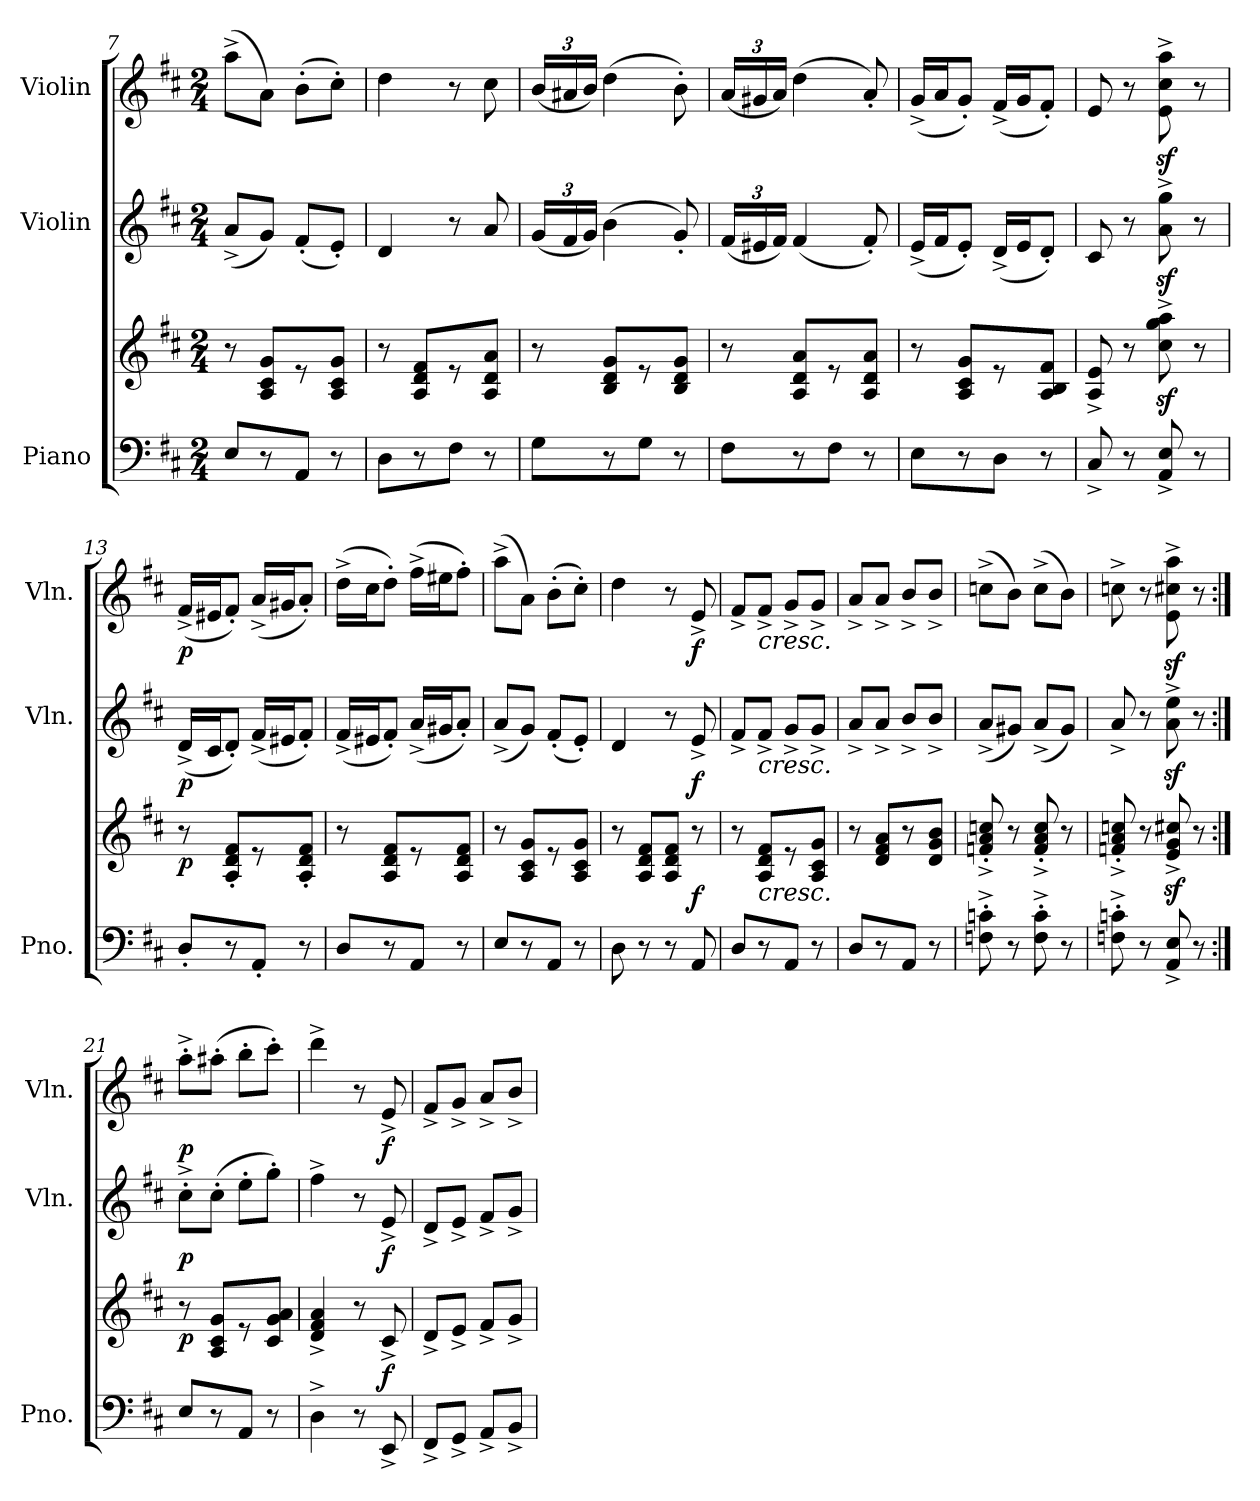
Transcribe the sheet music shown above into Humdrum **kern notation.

**kern	**kern	**dynam	**kern	**dynam	**kern	**dynam
*part3	*part3	*part3	*part2	*part2	*part1	*part1
*staff4	*staff3	*staff3/4	*staff2	*staff2	*staff1	*staff1
*I"Piano	*	*	*I"Violin	*	*I"Violin	*
*I'Pno.	*	*	*I'Vln.	*	*I'Vln.	*
!!LO:PB:g=z
*clefF4	*clefG2	*	*clefG2	*	*clefG2	*
*k[f#c#]	*k[f#c#]	*	*k[f#c#]	*	*k[f#c#]	*
*M2/4	*M2/4	*	*M2/4	*	*M2/4	*
=7	=7	=7	=7	=7	=7	=7
8E/L	8r	.	(<8a^/L	.	(>8aa^\L	.
8r	8A/ 8c#/ 8g/L	.	8g/J)	.	8a\J)	.
8AA/J	8r	.	(<8f#'/L	.	(>8b'\L	.
8r	8A/ 8c#/ 8g/J	.	8e'/J)	.	8cc#'\J)	.
=8	=8	=8	=8	=8	=8	=8
8D\L	8r	.	4d/	.	4dd\	.
8r	8A/ 8d/ 8f#/L	.	.	.	.	.
8F#\J	8r	.	8r	.	8r	.
8r	8A/ 8d/ 8a/J	.	8a/	.	8cc#\	.
=9	=9	=9	=9	=9	=9	=9
*	*	*	*Xbrackettup	*	*Xbrackettup	*
8G\L	8r	.	(<24g/LL	.	(<24b/LL	.
.	.	.	24f#/	.	24a#X/	.
.	.	.	24g/JJ)	.	24b/JJ)	.
8r	8B/ 8d/ 8g/L	.	(>4b\	.	(>4dd\	.
8G\J	8r	.	.	.	.	.
8r	8B/ 8d/ 8g/J	.	8g'/)	.	8b'\)	.
=10	=10	=10	=10	=10	=10	=10
8F#\L	8r	.	(<24f#/LL	.	(<24a/LL	.
.	.	.	24e#X/	.	24g#X/	.
.	.	.	24f#/JJ)	.	24a/JJ)	.
8r	8A/ 8d/ 8a/L	.	(<4f#/	.	(>4dd\	.
8F#\J	8r	.	.	.	.	.
8r	8A/ 8d/ 8a/J	.	8f#'/)	.	8a'/)	.
=11	=11	=11	=11	=11	=11	=11
8E\L	8r	.	(<16e^/LL	.	(<16g^/LL	.
.	.	.	16f#/J	.	16a/J	.
8r	8A/ 8c#/ 8g/L	.	8e'/J)	.	8g'/J)	.
8D\J	8r	.	(<16d^/LL	.	(<16f#^/LL	.
.	.	.	16e/J	.	16g/J	.
8r	8A/ 8B/ 8f#/J	.	8d'/J)	.	8f#'/J)	.
=12	=12	=12	=12	=12	=12	=12
8C#^/	8A/^ 8e/^	.	8c#/	.	8e/	.
8r	8r	.	8r	.	8r	.
8AA/^ 8E/^	8cc#\z<^ 8gg\z<^ 8aa\z<^	.	8a\z<^ 8gg\z<^	.	8e\z<^ 8cc#\z<^ 8aa\z<^	.
8r	8r	.	8r	.	8r	.
=13	=13	=13	=13	=13	=13	=13
!	!	!LO:DY:b	!	!LO:DY:b	!	!LO:DY:b
8D'/L	8r	p	(<16d^/LL	p	(<16f#^/LL	p
.	.	.	16c#/J	.	16e#X/J	.
8r	8A/' 8d/' 8f#/'L	.	8d'/J)	.	8f#'/J)	.
8AA'/J	8r	.	(<16f#^/LL	.	(<16a^/LL	.
.	.	.	16e#X/J	.	16g#X/J	.
8r	8A/' 8d/' 8f#/'J	.	8f#'/J)	.	8a'/J)	.
!!LO:LB:g=z
=14	=14	=14	=14	=14	=14	=14
8D/L	8r	.	(<16f#^/LL	.	(>16dd^\LL	.
.	.	.	16e#X/J	.	16cc#\J	.
8r	8A/ 8d/ 8f#/L	.	8f#'/J)	.	8dd'\J)	.
8AA/J	8r	.	(<16a^/LL	.	(>16ff#^\LL	.
.	.	.	16g#X/J	.	16ee#X\J	.
8r	8A/ 8d/ 8f#/J	.	8a'/J)	.	8ff#'\J)	.
=15	=15	=15	=15	=15	=15	=15
8E/L	8r	.	(<8a^/L	.	(>8aa^\L	.
8r	8A/ 8c#/ 8g/L	.	8g/J)	.	8a\J)	.
8AA/J	8r	.	(<8f#'/L	.	(>8b'\L	.
8r	8A/ 8c#/ 8g/J	.	8e'/J)	.	8cc#'\J)	.
=16	=16	=16	=16	=16	=16	=16
8D\	8r	.	4d/	.	4dd\	.
8r	8A/ 8d/ 8f#/L	.	.	.	.	.
8r	8A/ 8d/ 8f#/J	.	8r	.	8r	.
!	!	!LO:DY:b	!	!LO:DY:b	!	!LO:DY:b
8AA/	8r	f	8e^/	f	8e^/	f
=17	=17	=17	=17	=17	=17	=17
8D/L	8r	.	8f#^/L	.	8f#^/L	.
!	!	!	!	!	!LO:TX:b:i:t=cresc.	!
!	!	!	!LO:TX:b:i:t=cresc.	!	!	!
!	!LO:TX:b:i:t=cresc.	!	!	!	!	!
8r	8A/ 8d/ 8f#/L	.	8f#^/J	.	8f#^/J	.
8AA/J	8r	.	8g^/L	.	8g^/L	.
8r	8A/ 8c#/ 8g/J	.	8g^/J	.	8g^/J	.
=18	=18	=18	=18	=18	=18	=18
8D/L	8r	.	8a^/L	.	8a^/L	.
8r	8d/ 8f#/ 8a/L	.	8a^/J	.	8a^/J	.
8AA/J	8r	.	8b^/L	.	8b^/L	.
8r	8d/ 8g/ 8b/J	.	8b^/J	.	8b^/J	.
=19	=19	=19	=19	=19	=19	=19
8Fn\'^ 8cn\'^	8fn/'^ 8a/'^ 8ccn/'^	.	(<8a^/L	.	(>8ccn^\L	.
8r	8r	.	8g#X/J)	.	8b\J)	.
8F\'^ 8c\'^	8f/'^ 8a/'^ 8cc/'^	.	(<8a^/L	.	(>8cc^\L	.
8r	8r	.	8g#/J)	.	8b\J)	.
=20	=20	=20	=20	=20	=20	=20
8Fn\'^ 8cn\'^	8fn/'^ 8a/'^ 8ccn/'^	.	8a^/	.	8ccn^\	.
8r	8r	.	8r	.	8r	.
8AA/^ 8E/^	8e/z<^ 8g/z<^ 8cc#X/z<^	.	8a\z<^ 8ee\z<^	.	8e\z<^ 8cc#X\z<^ 8aa\z<^	.
8r	8r	.	8r	.	8r	.
=21:|!	=21:|!	=21:|!	=21:|!	=21:|!	=21:|!	=21:|!
!	!	!LO:DY:b	!	!LO:DY:b	!	!LO:DY:b
8E/L	8r	p	8cc#'^\L	p	8aa'^\L	p
8r	8A/ 8c#/ 8g/L	.	(>8cc#'\J	.	(>8aa#X'\J	.
8AA/J	8r	.	8ee'\L	.	8bb'\L	.
8r	8c#/ 8g/ 8a/J	.	8gg'\J)	.	8ccc#'\J)	.
!!LO:PB:g=z
=22	=22	=22	=22	=22	=22	=22
4D^\	4d/^ 4f#/^ 4a/^	.	4ff#^\	.	4ddd^\	.
8r	8r	.	8r	.	8r	.
!	!	!LO:DY:b	!	!LO:DY:b	!	!LO:DY:b
8EE^/	8c#^/	f	8e^/	f	8e^/	f
=23	=23	=23	=23	=23	=23	=23
8FF#^/L	8d^/L	.	8d^/L	.	8f#^/L	.
8GG^/J	8e^/J	.	8e^/J	.	8g^/J	.
8AA^/L	8f#^/L	.	8f#^/L	.	8a^/L	.
8BB^/J	8g^/J	.	8g^/J	.	8b^/J	.
=	=	=	=	=	=	=
*-	*-	*-	*-	*-	*-	*-
